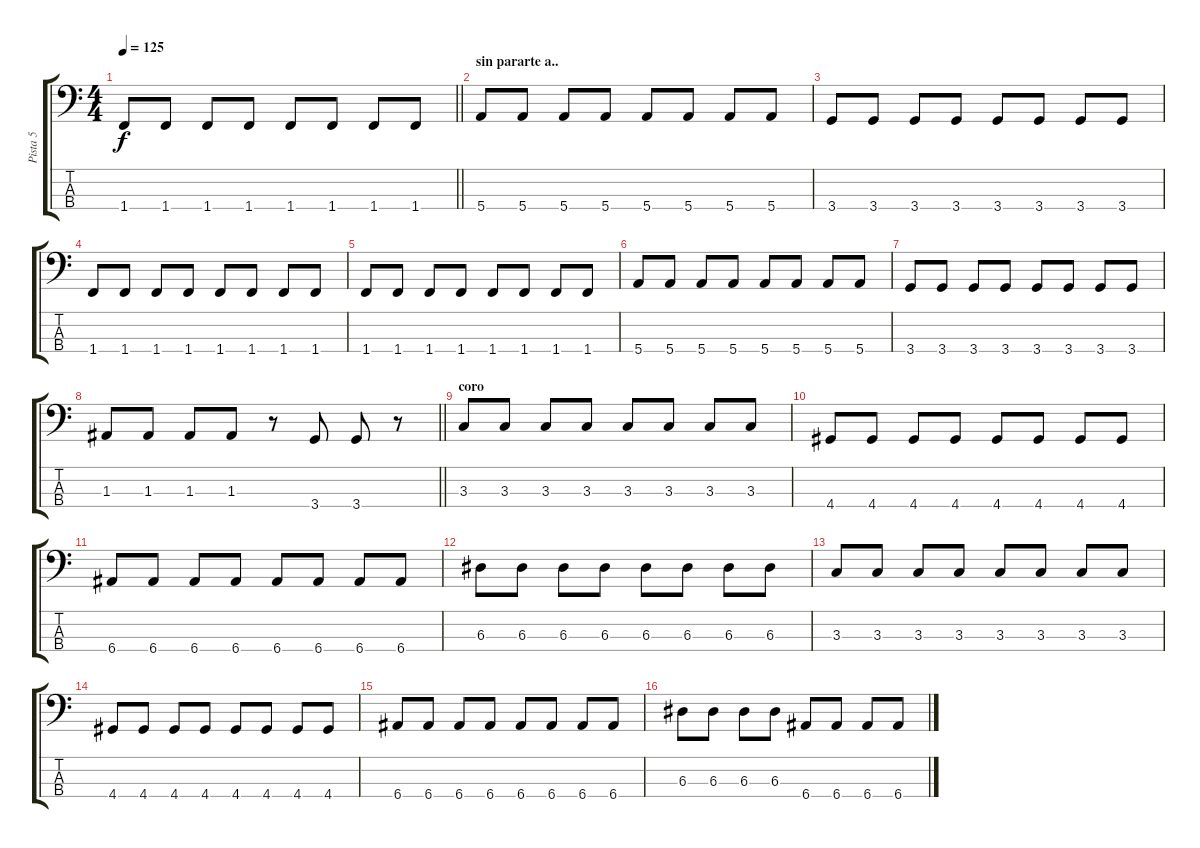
\track ("Pista 5" "Pista 5") {instrument electricbassfinger}
\staff {score tabs}
\tuning (G2 D2 A1 E1) {hide}
\ts (4 4)
\tempo 125
\clef f4
\barLineRight lightlight
\ks c
1.4.8{dy f} 1.4.8 1.4.8 1.4.8 1.4.8 1.4.8 1.4.8 1.4.8 |
\section ("" "sin pararte a..")
5.4.8 5.4.8 5.4.8 5.4.8 5.4.8 5.4.8 5.4.8 5.4.8 |
3.4.8 3.4.8 3.4.8 3.4.8 3.4.8 3.4.8 3.4.8 3.4.8 |
1.4.8 1.4.8 1.4.8 1.4.8 1.4.8 1.4.8 1.4.8 1.4.8 |
1.4.8 1.4.8 1.4.8 1.4.8 1.4.8 1.4.8 1.4.8 1.4.8 |
5.4.8 5.4.8 5.4.8 5.4.8 5.4.8 5.4.8 5.4.8 5.4.8 |
3.4.8 3.4.8 3.4.8 3.4.8 3.4.8 3.4.8 3.4.8 3.4.8 |
\barLineRight lightlight
1.3.8 1.3.8 1.3.8 1.3.8 r.8 3.4.8 3.4.8 r.8 |
\section ("" "coro")
3.3.8 3.3.8 3.3.8 3.3.8 3.3.8 3.3.8 3.3.8 3.3.8 |
4.4.8 4.4.8 4.4.8 4.4.8 4.4.8 4.4.8 4.4.8 4.4.8 |
6.4.8 6.4.8 6.4.8 6.4.8 6.4.8 6.4.8 6.4.8 6.4.8 |
6.3.8 6.3.8 6.3.8 6.3.8 6.3.8 6.3.8 6.3.8 6.3.8 |
3.3.8 3.3.8 3.3.8 3.3.8 3.3.8 3.3.8 3.3.8 3.3.8 |
4.4.8 4.4.8 4.4.8 4.4.8 4.4.8 4.4.8 4.4.8 4.4.8 |
6.4.8 6.4.8 6.4.8 6.4.8 6.4.8 6.4.8 6.4.8 6.4.8 |
6.3.8 6.3.8 6.3.8 6.3.8 6.4.8 6.4.8 6.4.8 6.4.8
